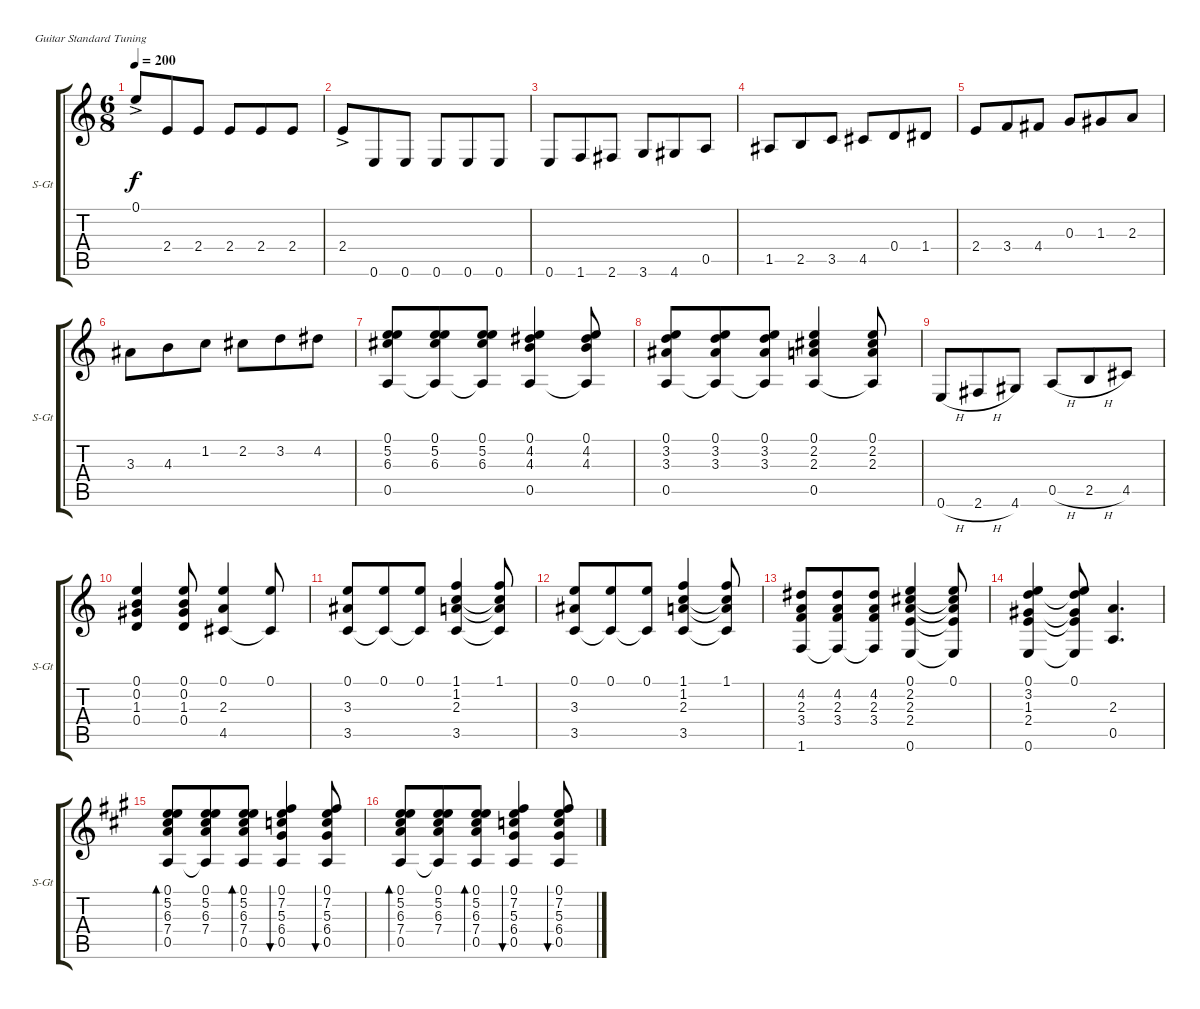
\bracketExtendMode groupsimilarinstruments
\useSystemSignSeparator
\singleTrackTrackNamePolicy allsystems
\multiTrackTrackNamePolicy allsystems
\firstSystemTrackNameOrientation horizontal
\otherSystemsTrackNameOrientation horizontal
\track ("Äîðîæêà 1" "S-Gt") {instrument acousticguitarsteel}
\staff {score tabs}
\tuning (E4 B3 G3 D3 A2 E2)
\ts (6 8)
\tempo 200
\clef g2
\ks c
0.1{ac}.8{dy f} 2.4.8 2.4.8 2.4.8 2.4.8 2.4.8 |
2.4{ac}.8 0.6.8 0.6.8 0.6.8 0.6.8 0.6.8 |
0.6.8 1.6.8 2.6.8 3.6.8 4.6.8 0.5.8 |
1.5.8 2.5.8 3.5.8 4.5.8 0.4.8 1.4.8 |
2.4.8 3.4.8 4.4.8 0.3.8 1.3.8 2.3.8 |
3.3.8 4.3.8 1.2.8 2.2.8 3.2.8 4.2.8 |
(0.1 5.2 6.3 0.5).8 (0.1 5.2 6.3 0.5{t}).8 (0.1 5.2 6.3 0.5{t}).8 (0.1 4.2 4.3 0.5).4 (0.1 4.2 4.3 0.5{t}).8 |
(0.1 3.2 3.3 0.5).8 (0.1 3.2 3.3 0.5{t}).8 (0.1 3.2 3.3 0.5{t}).8 (0.1 2.2 2.3 0.5).4 (0.1 2.2 2.3 0.5{t}).8 |
0.6{h}.8 2.6{h}.8 4.6.8 0.5{h}.8 2.5{h}.8 4.5.8 |
(0.1 0.2 1.3 0.4).4 (0.1 0.2 1.3 0.4).8 (0.1 2.3 4.5).4 (0.1 4.5{t}).8 |
(0.1 3.3 3.5).8 (0.1 3.5{t}).8 (0.1 3.5{t}).8 (1.1 1.2 2.3 3.5).4 (1.1 1.2{t} 2.3{t} 3.5{t}).8 |
(0.1 3.3 3.5).8 (0.1 3.5{t}).8 (0.1 3.5{t}).8 (1.1 1.2 2.3 3.5).4 (1.1 1.2{t} 2.3{t} 3.5{t}).8 |
(4.2 2.3 3.4 1.6).8 (4.2 2.3 3.4 1.6{t}).8 (4.2 2.3 3.4 1.6{t}).8 (0.1 2.2 2.3 2.4 0.6).4 (0.1 2.2{t} 2.3{t} 2.4{t} 0.6{t}).8 |
(0.1 3.2 1.3 2.4 0.6).4 (0.1 3.2{t} 1.3{t} 2.4{t} 0.6{t}).8 (2.3 0.5).4{d} |
\ks a
(0.1 5.2 6.3 7.4 0.5).8{bd 240} (0.1 5.2 6.3 7.4 0.5{t}).8 (0.1 5.2 6.3 7.4 0.5).8{bd 240} (0.1 7.2 5.3 6.4 0.5).4{bu 240} (0.1 7.2 5.3 6.4 0.5).8{bu 120} |
(0.1 5.2 6.3 7.4 0.5).8{bd 240} (0.1 5.2 6.3 7.4 0.5{t}).8 (0.1 5.2 6.3 7.4 0.5).8{bd 240} (0.1 7.2 5.3 6.4 0.5).4{bu 240} (0.1 7.2 5.3 6.4 0.5).8{bu 120}
